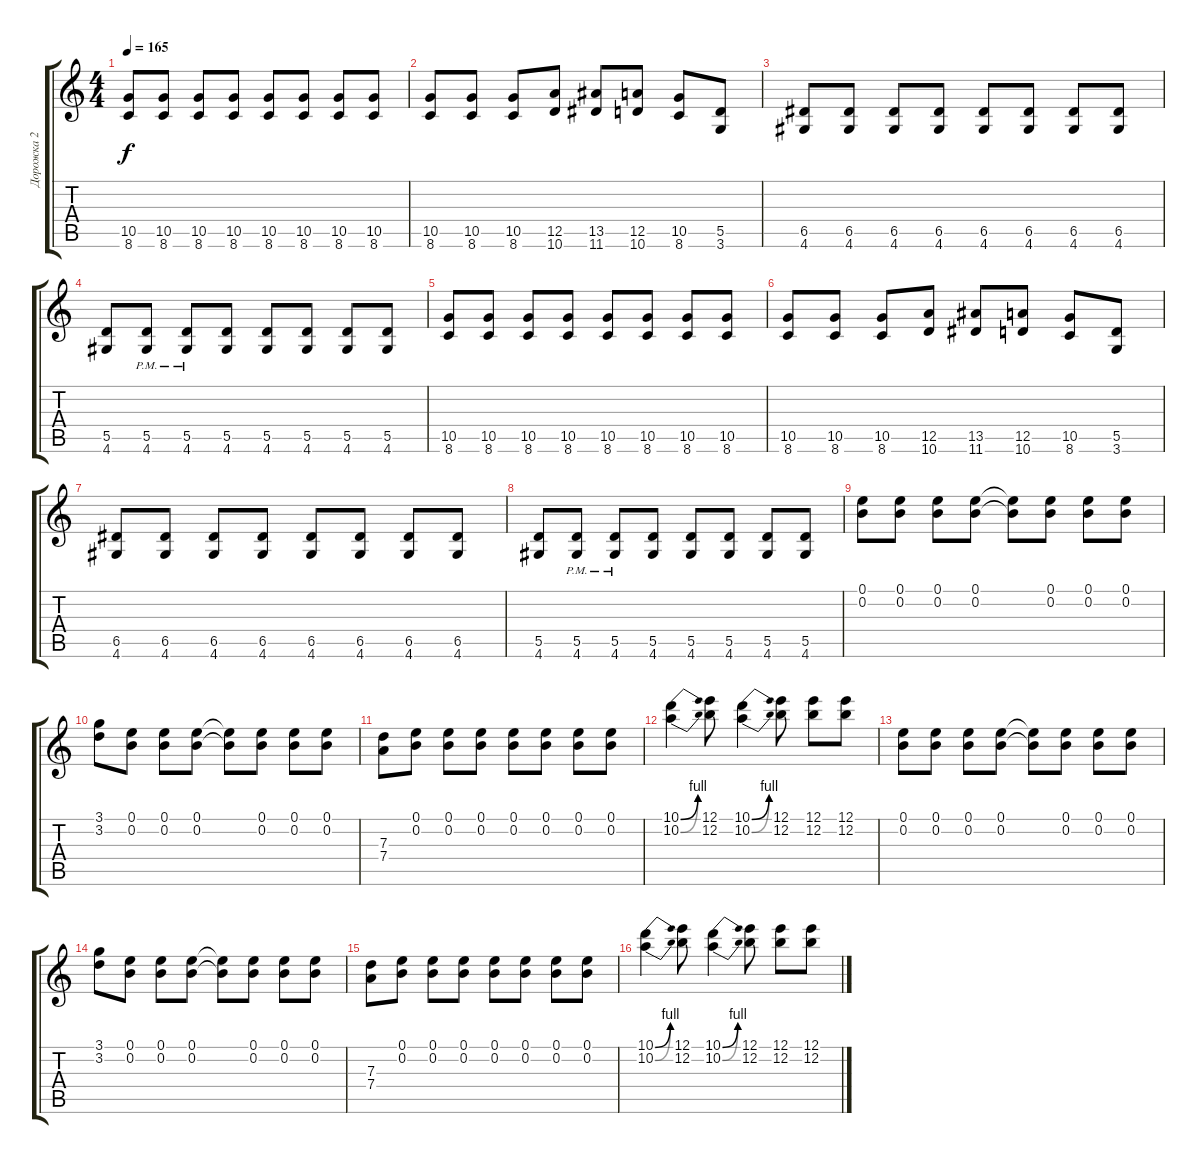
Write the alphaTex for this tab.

\track ("Дорожка 2" "Дорожка 2") {instrument overdrivenguitar}
\staff {score tabs}
\tuning (E4 B3 G3 D3 A2 E2) {hide}
\ts (4 4)
\tempo 165
\clef g2
\ks c
(10.5 8.6).8{dy f} (10.5 8.6).8 (10.5 8.6).8 (10.5 8.6).8 (10.5 8.6).8 (10.5 8.6).8 (10.5 8.6).8 (10.5 8.6).8 |
(10.5 8.6).8 (10.5 8.6).8 (10.5 8.6).8 (12.5 10.6).8 (13.5 11.6).8 (12.5 10.6).8 (10.5 8.6).8 (5.5 3.6).8 |
(6.5 4.6).8 (6.5 4.6).8 (6.5 4.6).8 (6.5 4.6).8 (6.5 4.6).8 (6.5 4.6).8 (6.5 4.6).8 (6.5 4.6).8 |
(5.5 4.6).8 (5.5{pm} 4.6).8 (5.5{pm} 4.6).8 (5.5 4.6).8 (5.5 4.6).8 (5.5 4.6).8 (5.5 4.6).8 (5.5 4.6).8 |
(10.5 8.6).8 (10.5 8.6).8 (10.5 8.6).8 (10.5 8.6).8 (10.5 8.6).8 (10.5 8.6).8 (10.5 8.6).8 (10.5 8.6).8 |
(10.5 8.6).8 (10.5 8.6).8 (10.5 8.6).8 (12.5 10.6).8 (13.5 11.6).8 (12.5 10.6).8 (10.5 8.6).8 (5.5 3.6).8 |
(6.5 4.6).8 (6.5 4.6).8 (6.5 4.6).8 (6.5 4.6).8 (6.5 4.6).8 (6.5 4.6).8 (6.5 4.6).8 (6.5 4.6).8 |
(5.5 4.6).8 (5.5{pm} 4.6).8 (5.5{pm} 4.6).8 (5.5 4.6).8 (5.5 4.6).8 (5.5 4.6).8 (5.5 4.6).8 (5.5 4.6).8 |
(0.1 0.2).8 (0.1 0.2).8 (0.1 0.2).8 (0.1 0.2).8 (0.1{t} 0.2{t}).8 (0.1 0.2).8 (0.1 0.2).8 (0.1 0.2).8 |
(3.1 3.2).8 (0.1 0.2).8 (0.1 0.2).8 (0.1 0.2).8 (0.1{t} 0.2{t}).8 (0.1 0.2).8 (0.1 0.2).8 (0.1 0.2).8 |
(7.3 7.4).8 (0.1 0.2).8 (0.1 0.2).8 (0.1 0.2).8 (0.1 0.2).8 (0.1 0.2).8 (0.1 0.2).8 (0.1 0.2).8 |
(10.1{be (bend 0 0 60 4)} 10.2{be (bend 0 0 60 4)}).4 (12.1 12.2).8 (10.1{be (bend 0 0 60 4)} 10.2{be (bend 0 0 60 4)}).4 (12.1 12.2).8 (12.1 12.2).8 (12.1 12.2).8 |
(0.1 0.2).8 (0.1 0.2).8 (0.1 0.2).8 (0.1 0.2).8 (0.1{t} 0.2{t}).8 (0.1 0.2).8 (0.1 0.2).8 (0.1 0.2).8 |
(3.1 3.2).8 (0.1 0.2).8 (0.1 0.2).8 (0.1 0.2).8 (0.1{t} 0.2{t}).8 (0.1 0.2).8 (0.1 0.2).8 (0.1 0.2).8 |
(7.3 7.4).8 (0.1 0.2).8 (0.1 0.2).8 (0.1 0.2).8 (0.1 0.2).8 (0.1 0.2).8 (0.1 0.2).8 (0.1 0.2).8 |
(10.1{be (bend 0 0 60 4)} 10.2{be (bend 0 0 60 4)}).4 (12.1 12.2).8 (10.1{be (bend 0 0 60 4)} 10.2{be (bend 0 0 60 4)}).4 (12.1 12.2).8 (12.1 12.2).8 (12.1 12.2).8
